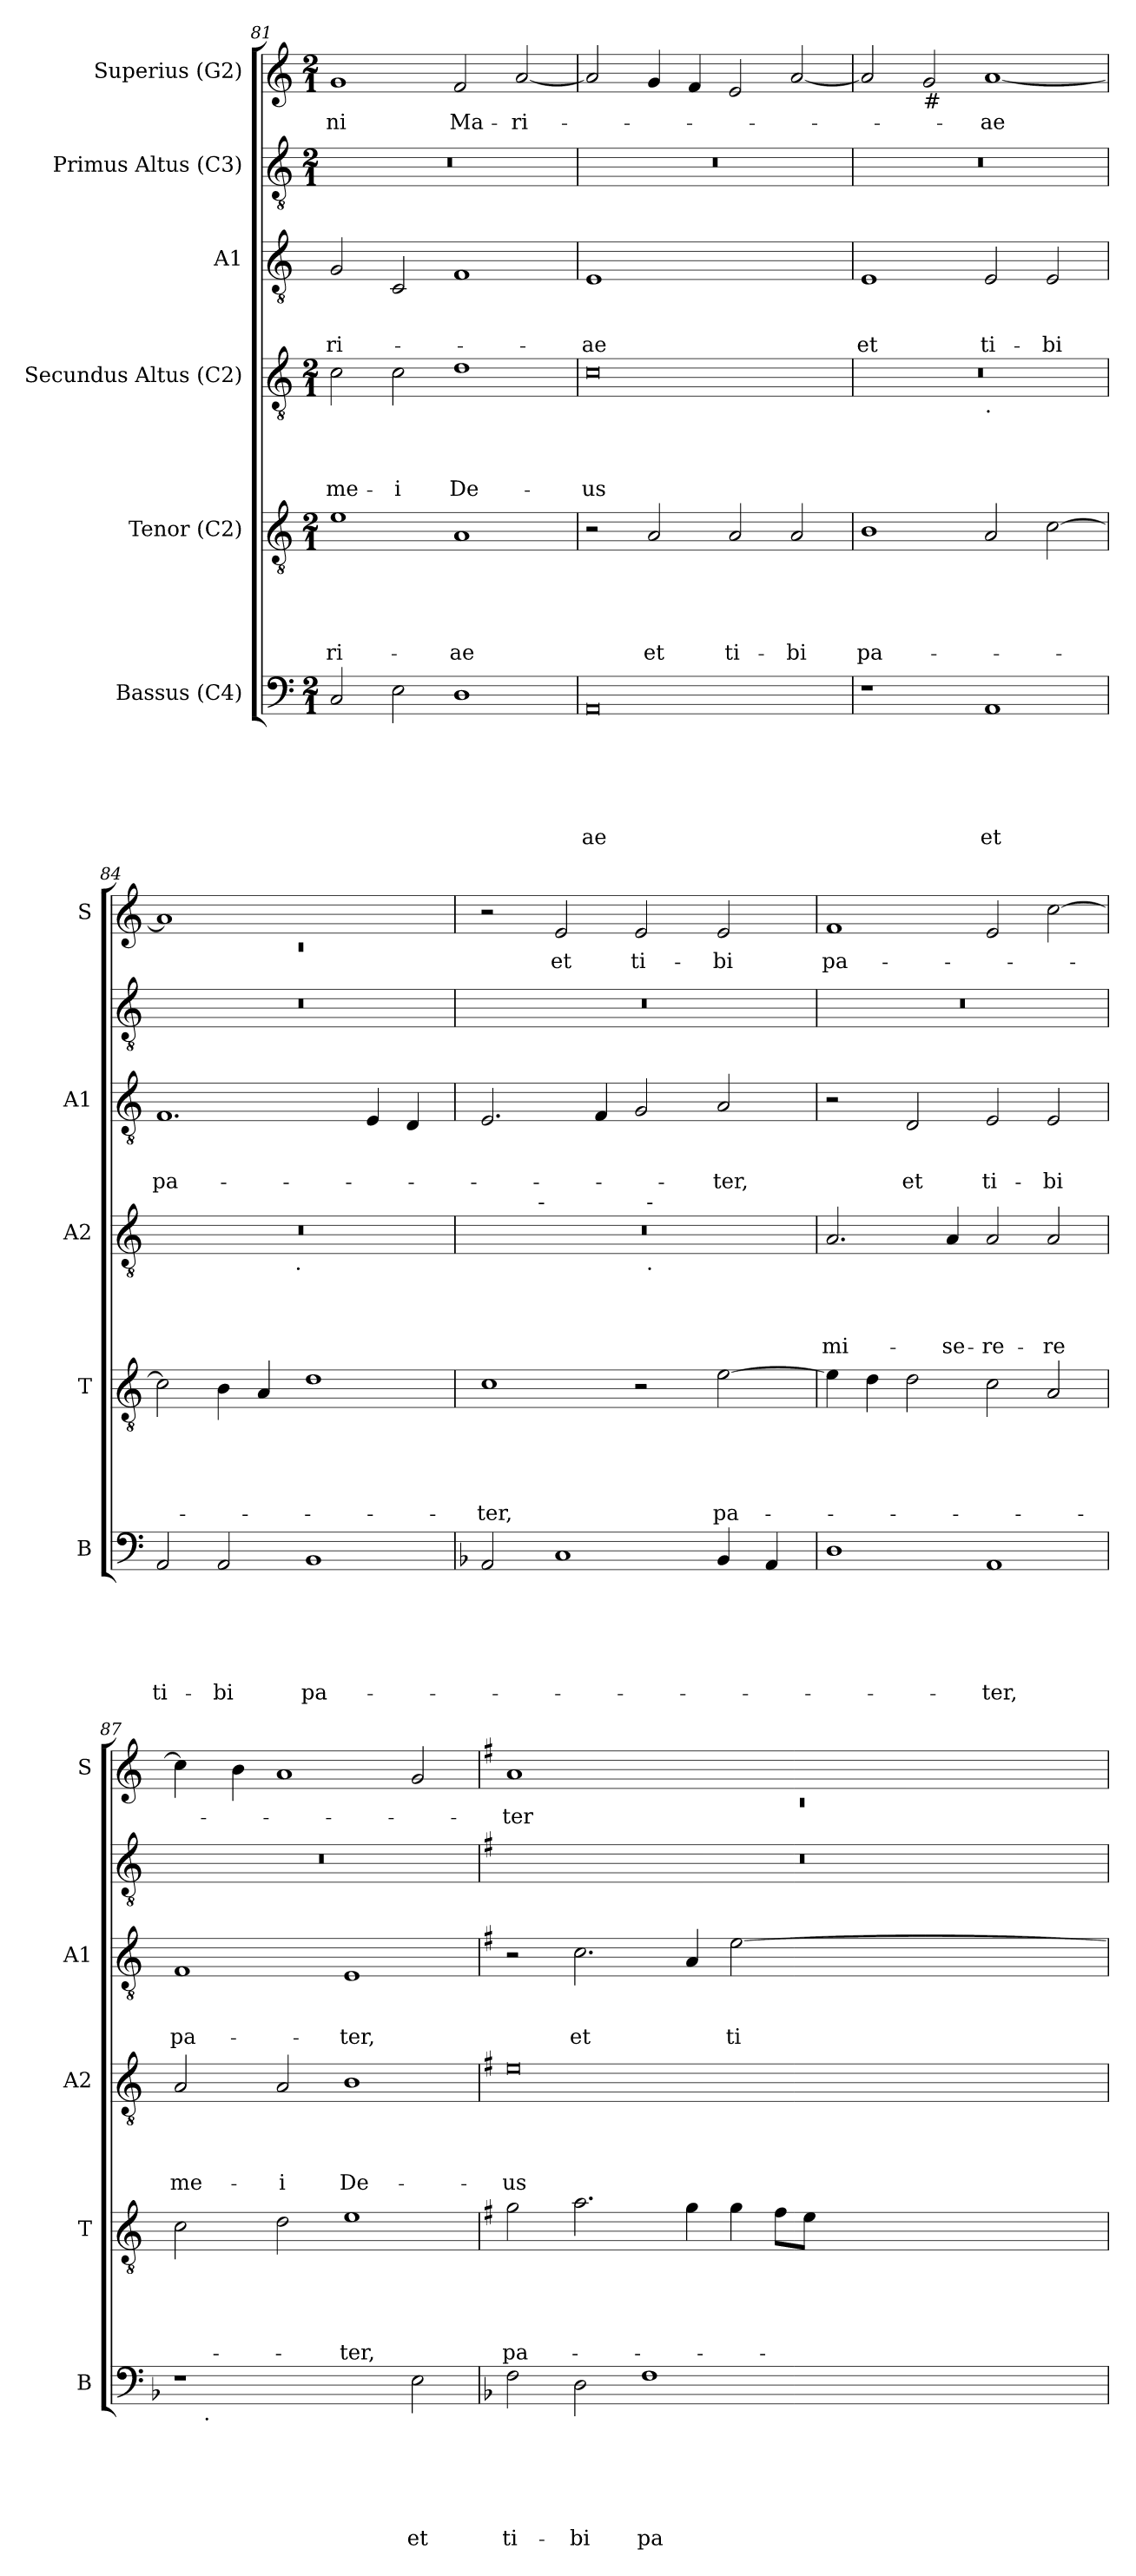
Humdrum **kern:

**kern	**text	**text	**text	**text	**text	**text	**kern	**text	**text	**text	**text	**text	**kern	**text	**text	**text	**text	**kern	**text	**text	**text	**kern	**kern	**text
*part6	*part6	*part6	*part6	*part6	*part6	*part6	*part5	*part5	*part5	*part5	*part5	*part5	*part4	*part4	*part4	*part4	*part4	*part3	*part3	*part3	*part3	*part2	*part1	*part1
*staff6	*staff6	*staff6	*staff6	*staff6	*staff6	*staff6	*staff5	*staff5	*staff5	*staff5	*staff5	*staff5	*staff4	*staff4	*staff4	*staff4	*staff4	*staff3	*staff3	*staff3	*staff3	*staff2	*staff1	*staff1
*I"Bassus (C4)	*	*	*	*	*	*	*I"Tenor (C2)	*	*	*	*	*	*I"Secundus Altus (C2)	*	*	*	*	*I"A1	*	*	*	*I"Primus Altus (C3)	*I"Superius (G2)	*
*I'B	*	*	*	*	*	*	*I'T	*	*	*	*	*	*I'A2	*	*	*	*	*I'A1	*	*	*	*	*I'S	*
*clefF4	*	*	*	*	*	*	*clefGv2	*	*	*	*	*	*clefGv2	*	*	*	*	*clefGv2	*	*	*	*clefGv2	*clefG2	*
*k[]	*	*	*	*	*	*	*k[]	*	*	*	*	*	*k[]	*	*	*	*	*k[]	*	*	*	*k[]	*k[]	*
*C:	*	*	*	*	*	*	*C:	*	*	*	*	*	*C:	*	*	*	*	*C:	*	*	*	*C:	*C:	*
*M2/1	*	*	*	*	*	*	*M2/1	*	*	*	*	*	*M2/1	*	*	*	*	*	*	*	*	*M2/1	*M2/1	*
=81	=81	=81	=81	=81	=81	=81	=81	=81	=81	=81	=81	=81	=81	=81	=81	=81	=81	=81	=81	=81	=81	=81	=81	=81
!	!	!	!	!	!	!	!	!	!	!	!	!LO:LY:b	!	!	!	!	!LO:LY:b	!	!	!	!LO:LY:b	!	!	!LO:LY:b
2C/	.	.	.	.	.	.	1e	.	.	.	.	-ri-	2c\	.	.	.	me-	2G/	.	.	-ri-	0r	1g	-ni
!	!	!	!	!	!	!	!	!	!	!	!	!	!	!	!	!	!LO:LY:b	!	!	!	!	!	!	!
2E\	.	.	.	.	.	.	.	.	.	.	.	.	2c\	.	.	.	-i	2C/	.	.	.	.	.	.
!	!	!	!	!	!	!	!	!	!	!	!	!LO:LY:b	!	!	!	!	!LO:LY:b	!	!	!	!	!	!	!LO:LY:b
1D	.	.	.	.	.	.	1A	.	.	.	.	-ae	1d	.	.	.	De-	1F	.	.	.	.	2f/	Ma-
!	!	!	!	!	!	!	!	!	!	!	!	!	!	!	!	!	!	!	!	!	!	!	!	!LO:LY:b
.	.	.	.	.	.	.	.	.	.	.	.	.	.	.	.	.	.	.	.	.	.	.	[<2a/	-ri-
=82	=82	=82	=82	=82	=82	=82	=82	=82	=82	=82	=82	=82	=82	=82	=82	=82	=82	=82	=82	=82	=82	=82	=82	=82
*	*	*	*	*	*	*	*	*	*	*	*	*	*	*	*	*	*	*^	*	*	*	*	*	*
!	!	!	!	!	!	!LO:LY:b:rj	!	!	!	!	!	!	!	!	!	!	!LO:LY:b:rj	!	!LO:N:vis=1	!	!	!LO:LY:b	!	!	!
0AA	.	.	.	.	.	-ae	2r	.	.	.	.	.	0c	.	.	.	-us	1E	0rC	.	.	-ae	0r	2a/]	.
!	!	!	!	!	!	!	!	!	!	!	!	!LO:LY:b	!	!	!	!	!	!	!	!	!	!	!	!	!
.	.	.	.	.	.	.	2A/	.	.	.	.	et	.	.	.	.	.	.	.	.	.	.	.	4g/	.
.	.	.	.	.	.	.	.	.	.	.	.	.	.	.	.	.	.	.	.	.	.	.	.	4f/	.
!	!	!	!	!	!	!	!	!	!	!	!	!LO:LY:b	!	!	!	!	!	!	!	!	!	!	!	!	!
.	.	.	.	.	.	.	2A/	.	.	.	.	ti-	.	.	.	.	.	1ryy	.	.	.	.	.	2e/	.
!	!	!	!	!	!	!	!	!	!	!	!	!LO:LY:b	!	!	!	!	!	!	!	!	!	!	!	!	!
.	.	.	.	.	.	.	2A/	.	.	.	.	-bi	.	.	.	.	.	.	.	.	.	.	.	[<2a/	.
*	*	*	*	*	*	*	*	*	*	*	*	*	*	*	*	*	*	*v	*v	*	*	*	*	*	*
=83	=83	=83	=83	=83	=83	=83	=83	=83	=83	=83	=83	=83	=83	=83	=83	=83	=83	=83	=83	=83	=83	=83	=83	=83
!	!	!	!	!	!	!	!	!	!	!	!	!LO:LY:b	!	!	!	!	!	!	!	!	!LO:LY:b	!	!	!
*	*	*	*	*	*	*	*	*	*	*	*	*	*^	*	*	*	*	*	*	*	*	*	*	*
1r	.	.	.	.	.	.	1B	.	.	.	.	pa-	0r	1ryy	.	.	.	.	1E	.	.	et	0r	2a/]	.
!	!	!	!	!	!	!	!	!	!	!	!	!	!	!	!	!	!	!	!	!	!	!	!	!LO:TX:b:t=#	!
.	.	.	.	.	.	.	.	.	.	.	.	.	.	.	.	.	.	.	.	.	.	.	.	2g/	.
!	!	!	!	!	!	!	!	!	!	!	!	!	!	!LO:TX:b:t=.	!	!	!	!	!	!	!	!	!	!	!
!	!	!	!	!	!	!LO:LY:b	!	!	!	!	!	!	!	!	!	!	!	!	!	!	!	!LO:LY:b	!	!	!LO:LY:b
1AA	.	.	.	.	.	et	2A/	.	.	.	.	.	.	1ryy	.	.	.	.	2E/	.	.	ti-	.	[<1a	-ae
!	!	!	!	!	!	!	!	!	!	!	!	!	!	!	!	!	!	!	!	!	!	!LO:LY:b	!	!	!
.	.	.	.	.	.	.	[>2c\	.	.	.	.	.	.	.	.	.	.	.	2E/	.	.	-bi	.	.	.
=84	=84	=84	=84	=84	=84	=84	=84	=84	=84	=84	=84	=84	=84	=84	=84	=84	=84	=84	=84	=84	=84	=84	=84	=84	=84
*	*	*	*	*	*	*	*	*	*	*	*	*	*	*	*	*	*	*	*	*	*	*	*	*^	*
!	!	!	!	!	!	!LO:LY:b	!	!	!	!	!	!	!	!	!	!	!	!	!	!	!	!LO:LY:b	!	!	!LO:N:vis=1	!
2AA/	.	.	.	.	.	ti-	2c\]	.	.	.	.	.	0r	2ryy	.	.	.	.	1.F	.	.	pa-	0r	1a]	0rc	.
!	!	!	!	!	!	!LO:LY:b	!	!	!	!	!	!	!	!	!	!	!	!	!	!	!	!	!	!	!	!
2AA/	.	.	.	.	.	-bi	4B\	.	.	.	.	.	.	4...ryy	.	.	.	.	.	.	.	.	.	.	.	.
.	.	.	.	.	.	.	4A/	.	.	.	.	.	.	.	.	.	.	.	.	.	.	.	.	.	.	.
!	!	!	!	!	!	!	!	!	!	!	!	!	!	!LO:TX:b:t=.	!	!	!	!	!	!	!	!	!	!	!	!
.	.	.	.	.	.	.	.	.	.	.	.	.	.	1ryy	.	.	.	.	.	.	.	.	.	.	.	.
!	!	!	!	!	!	!LO:LY:b	!	!	!	!	!	!	!	!	!	!	!	!	!	!	!	!	!	!	!	!
1BB	.	.	.	.	.	pa-	1d	.	.	.	.	.	.	.	.	.	.	.	.	.	.	.	.	1ryy	.	.
.	.	.	.	.	.	.	.	.	.	.	.	.	.	.	.	.	.	.	4E/	.	.	.	.	.	.	.
.	.	.	.	.	.	.	.	.	.	.	.	.	.	.	.	.	.	.	4D/	.	.	.	.	.	.	.
.	.	.	.	.	.	.	.	.	.	.	.	.	.	32ryy	.	.	.	.	.	.	.	.	.	.	.	.
*	*	*	*	*	*	*	*	*	*	*	*	*	*v	*v	*	*	*	*	*	*	*	*	*	*v	*v	*
!!LO:LB:g=z
=85	=85	=85	=85	=85	=85	=85	=85	=85	=85	=85	=85	=85	=85	=85	=85	=85	=85	=85	=85	=85	=85	=85	=85	=85
*k[b-]	*	*	*	*	*	*	*	*	*	*	*	*	*	*	*	*	*	*	*	*	*	*	*	*
*F:	*	*	*	*	*	*	*	*	*	*	*	*	*	*	*	*	*	*	*	*	*	*	*	*
*	*	*	*	*	*	*	*	*	*	*	*	*	*^	*	*	*	*	*	*	*	*	*	*^	*
!	!	!	!	!	!	!	!	!	!	!	!	!LO:LY:b	!	!	!	!	!	!	!	!	!	!	!	!	!	!
*	*	*	*	*	*	*	*	*	*	*	*	*	*	*^	*	*	*	*	*	*	*	*	*	*v	*v	*
2AA/	.	.	.	.	.	.	1c	.	.	.	.	-ter,	0r	4..ryy	1ryy	.	.	.	.	2.E/	.	.	.	0r	2r	.
!	!	!	!	!	!	!	!	!	!	!	!	!	!	!LO:TX:a:t=-	!	!	!	!	!	!	!	!	!	!	!	!
.	.	.	.	.	.	.	.	.	.	.	.	.	.	1ryy	.	.	.	.	.	.	.	.	.	.	.	.
!	!	!	!	!	!	!	!	!	!	!	!	!	!	!	!	!	!	!	!	!	!	!	!	!	!	!LO:LY:b
1C	.	.	.	.	.	.	.	.	.	.	.	.	.	.	.	.	.	.	.	.	.	.	.	.	2e/	et
.	.	.	.	.	.	.	.	.	.	.	.	.	.	.	.	.	.	.	.	4F/	.	.	.	.	.	.
!	!	!	!	!	!	!	!	!	!	!	!	!	!	!	!	!	!	!	!	!	!	!	!	!	!	!LO:LY:b
.	.	.	.	.	.	.	2r	.	.	.	.	.	.	.	32ryy	.	.	.	.	2G/	.	.	.	.	2e/	ti-
!	!	!	!	!	!	!	!	!	!	!	!	!	!	!	!LO:TX:b:t=.	!	!	!	!	!	!	!	!	!	!	!
!	!	!	!	!	!	!	!	!	!	!	!	!	!	!	!LO:TX:a:t=-	!	!	!	!	!	!	!	!	!	!	!
.	.	.	.	.	.	.	.	.	.	.	.	.	.	.	2ryy	.	.	.	.	.	.	.	.	.	.	.
.	.	.	.	.	.	.	.	.	.	.	.	.	.	2ryy	.	.	.	.	.	.	.	.	.	.	.	.
!	!	!	!	!	!	!	!	!	!	!	!	!LO:LY:b	!	!	!	!	!	!	!	!	!	!	!LO:LY:b	!	!	!LO:LY:b
4BB-/	.	.	.	.	.	.	[>2e\	.	.	.	.	pa-	.	.	.	.	.	.	.	2A/	.	.	-ter,	.	2e/	-bi
.	.	.	.	.	.	.	.	.	.	.	.	.	.	.	4...ryy	.	.	.	.	.	.	.	.	.	.	.
4AA/	.	.	.	.	.	.	.	.	.	.	.	.	.	.	.	.	.	.	.	.	.	.	.	.	.	.
.	.	.	.	.	.	.	.	.	.	.	.	.	.	16ryy	.	.	.	.	.	.	.	.	.	.	.	.
=86	=86	=86	=86	=86	=86	=86	=86	=86	=86	=86	=86	=86	=86	=86	=86	=86	=86	=86	=86	=86	=86	=86	=86	=86	=86	=86
!	!	!	!	!	!	!	!	!	!	!	!	!	!	!	!	!	!	!	!LO:LY:b	!	!	!	!	!	!	!LO:LY:b
*	*	*	*	*	*	*	*	*	*	*	*	*	*v	*v	*v	*	*	*	*	*	*	*	*	*	*	*
1D	.	.	.	.	.	.	4e\]	.	.	.	.	.	2.A/	.	.	.	mi-	2r	.	.	.	0r	1f	pa-
.	.	.	.	.	.	.	4d\	.	.	.	.	.	.	.	.	.	.	.	.	.	.	.	.	.
!	!	!	!	!	!	!	!	!	!	!	!	!	!	!	!	!	!	!	!	!	!LO:LY:b	!	!	!
.	.	.	.	.	.	.	2d\	.	.	.	.	.	.	.	.	.	.	2D/	.	.	et	.	.	.
!	!	!	!	!	!	!	!	!	!	!	!	!	!	!	!	!	!LO:LY:b	!	!	!	!	!	!	!
.	.	.	.	.	.	.	.	.	.	.	.	.	4A/	.	.	.	-se-	.	.	.	.	.	.	.
!	!	!	!	!	!	!LO:LY:b	!	!	!	!	!	!	!	!	!	!	!LO:LY:b	!	!	!	!LO:LY:b	!	!	!
1AA	.	.	.	.	.	-ter,	2c\	.	.	.	.	.	2A/	.	.	.	-re-	2E/	.	.	ti-	.	2e/	.
!	!	!	!	!	!	!	!	!	!	!	!	!	!	!	!	!	!LO:LY:b	!	!	!	!LO:LY:b	!	!	!
.	.	.	.	.	.	.	2A/	.	.	.	.	.	2A/	.	.	.	-re	2E/	.	.	-bi	.	[>2cc\	.
=87	=87	=87	=87	=87	=87	=87	=87	=87	=87	=87	=87	=87	=87	=87	=87	=87	=87	=87	=87	=87	=87	=87	=87	=87
!	!	!	!	!	!	!	!	!	!	!	!	!	!	!	!	!	!LO:LY:b	!	!	!	!LO:LY:b	!	!	!
*^	*	*	*	*	*	*	*	*	*	*	*	*	*	*	*	*	*	*	*	*	*	*	*	*
1r	8ryy	.	.	.	.	.	.	2c\	.	.	.	.	.	2A/	.	.	.	me-	1F	.	.	pa-	0r	4cc\]	.
!	!LO:TX:b:t=.	!	!	!	!	!	!	!	!	!	!	!	!	!	!	!	!	!	!	!	!	!	!	!	!
.	1...ryy	.	.	.	.	.	.	.	.	.	.	.	.	.	.	.	.	.	.	.	.	.	.	.	.
.	.	.	.	.	.	.	.	.	.	.	.	.	.	.	.	.	.	.	.	.	.	.	.	4b\	.
!	!	!	!	!	!	!	!	!	!	!	!	!	!	!	!	!	!	!LO:LY:b	!	!	!	!	!	!	!
.	.	.	.	.	.	.	.	2d\	.	.	.	.	.	2A/	.	.	.	-i	.	.	.	.	.	1a	.
!	!	!	!	!	!	!	!	!	!	!	!	!	!LO:LY:b	!	!	!	!	!LO:LY:b	!	!	!	!LO:LY:b	!	!	!
2ryy	.	.	.	.	.	.	.	1e	.	.	.	.	-ter,	1B	.	.	.	De-	1E	.	.	-ter,	.	.	.
!	!	!	!	!	!	!	!LO:LY:b	!	!	!	!	!	!	!	!	!	!	!	!	!	!	!	!	!	!
2E\	.	.	.	.	.	.	et	.	.	.	.	.	.	.	.	.	.	.	.	.	.	.	.	2g/	.
*v	*v	*	*	*	*	*	*	*	*	*	*	*	*	*	*	*	*	*	*	*	*	*	*	*	*
=88	=88	=88	=88	=88	=88	=88	=88	=88	=88	=88	=88	=88	=88	=88	=88	=88	=88	=88	=88	=88	=88	=88	=88	=88
*	*	*	*	*	*	*	*k[f#]	*	*	*	*	*	*k[f#]	*	*	*	*	*k[f#]	*	*	*	*k[f#]	*k[f#]	*
*	*	*	*	*	*	*	*G:	*	*	*	*	*	*G:	*	*	*	*	*G:	*	*	*	*G:	*G:	*
*^	*	*	*	*	*	*	*	*	*	*	*	*	*	*	*	*	*	*	*	*	*	*	*^	*
!	!	!	!	!	!	!	!LO:LY:b	!	!	!	!	!	!LO:LY:b	!	!	!	!	!LO:LY:b:rj	!	!	!	!	!	!	!LO:N:vis=1	!LO:LY:b
*v	*v	*	*	*	*	*	*	*	*	*	*	*	*	*	*	*	*	*	*	*	*	*	*	*	*	*
2F\	.	.	.	.	.	ti-	2g\	.	.	.	.	pa-	0e	.	.	.	-us	2r	.	.	.	0r	1a	0rc	-ter
!	!	!	!	!	!	!LO:LY:b	!	!	!	!	!	!	!	!	!	!	!	!	!	!	!LO:LY:b	!	!	!	!
2D\	.	.	.	.	.	-bi	2.a\	.	.	.	.	.	.	.	.	.	.	2.c\	.	.	et	.	.	.	.
!	!	!	!	!	!	!LO:LY:b	!	!	!	!	!	!	!	!	!	!	!	!	!	!	!	!	!	!	!
1F	.	.	.	.	.	pa-	.	.	.	.	.	.	.	.	.	.	.	.	.	.	.	.	1ryy	.	.
.	.	.	.	.	.	.	4g\	.	.	.	.	.	.	.	.	.	.	4A/	.	.	.	.	.	.	.
!	!	!	!	!	!	!	!	!	!	!	!	!	!	!	!	!	!	!	!	!	!LO:LY:b	!	!	!	!
.	.	.	.	.	.	.	4g\	.	.	.	.	.	.	.	.	.	.	[<2e\	.	.	ti-	.	.	.	.
.	.	.	.	.	.	.	8f#\L	.	.	.	.	.	.	.	.	.	.	.	.	.	.	.	.	.	.
.	.	.	.	.	.	.	8e\J	.	.	.	.	.	.	.	.	.	.	.	.	.	.	.	.	.	.
*	*	*	*	*	*	*	*	*	*	*	*	*	*	*	*	*	*	*	*	*	*	*	*v	*v	*
=	=	=	=	=	=	=	=	=	=	=	=	=	=	=	=	=	=	=	=	=	=	=	=	=
*-	*-	*-	*-	*-	*-	*-	*-	*-	*-	*-	*-	*-	*-	*-	*-	*-	*-	*-	*-	*-	*-	*-	*-	*-
